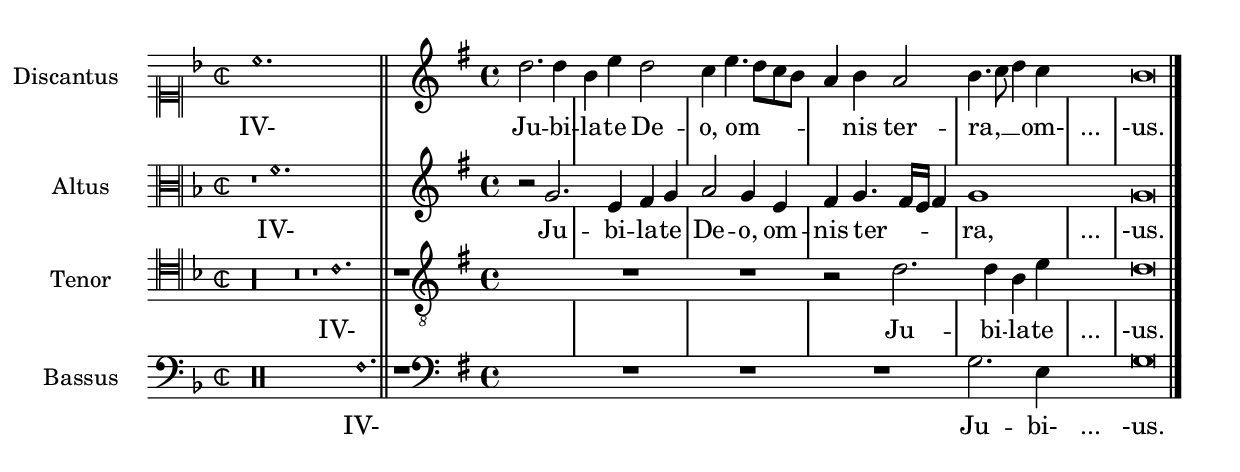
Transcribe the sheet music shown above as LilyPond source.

%% DO NOT EDIT this file manually; it is automatically
%% generated from LSR http://lsr.dsi.unimi.it
%% Make any changes in LSR itself, or in Documentation/snippets/new/ ,
%% and then run scripts/auxiliar/makelsr.py
%%
%% This file is in the public domain.
\version "2.17.11"

\header {
  lsrtags = "ancient-notation, real-music, really-cool, template"

  texidoc = "
When transcribing mensural music, an incipit at the beginning of the
piece is useful to indicate the original key and tempo. While today
musicians are used to bar lines in order to faster recognize rhythmic
patterns, bar lines were not yet invented during the period of mensural
music; in fact, the meter often changed after every few notes. As a
compromise, bar lines are often printed between the staves rather than
on the staves.

"
  doctitle = "Ancient notation template -- modern transcription of mensural music"
} % begin verbatim


global = {
  \set Score.skipBars = ##t

  % incipit
  \once \override Score.SystemStartBracket.transparent = ##t
   % Set tight spacing
  \override Score.SpacingSpanner.spacing-increment = #1.0
  \key f \major
  \time 2/2
  \once \override Staff.TimeSignature.style = #'neomensural
  \override Voice.NoteHead.style = #'neomensural
  \override Voice.Rest.style = #'neomensural
  \set Staff.printKeyCancellation = ##f
  \cadenzaOn % turn off bar lines
  \skip 1*10
  \once \override Staff.BarLine.transparent = ##f
  \bar "||"
  \skip 1*1 % need this extra \skip such that clef change comes
            % after bar line
  \bar ""

  % main
  \cadenzaOff % turn bar lines on again
  \once \override Staff.Clef.full-size-change = ##t
  \set Staff.forceClef = ##t
  \key g \major
  \time 4/4
  \override Voice.NoteHead.style = #'default
  \override Voice.Rest.style = #'default

  % Setting printKeyCancellation back to #t must not
  % occur in the first bar after the incipit.  Dto. for forceClef.
  % Therefore, we need an extra \skip.
  \skip 1*1
  \set Staff.printKeyCancellation = ##t
  \set Staff.forceClef = ##f

  \skip 1*7 % the actual music

  % let finis bar go through all staves
  \override Staff.BarLine.transparent = ##f

  % finis bar
  \bar "|."
}

discantusNotes = {
  \transpose c' c'' {
    \set Staff.instrumentName = #"Discantus  "

    % incipit
    \clef "neomensural-c1"
    c'1. s2   % two bars
    \skip 1*8 % eight bars
    \skip 1*1 % one bar

    % main
    \clef "treble"
    d'2. d'4 |
    b e' d'2 |
    c'4 e'4.( d'8 c' b |
    a4) b a2 |
    b4.( c'8 d'4) c'4 |
    \once \override NoteHead.transparent = ##t c'1 |
    b\breve |
  }
}

discantusLyrics = \lyricmode {
  % incipit
  IV-

  % main
  Ju -- bi -- |
  la -- te De -- |
  o, om --
  nis ter -- |
  ra, __ om- |
  "..." |
  -us. |
}

altusNotes = {
  \transpose c' c'' {
    \set Staff.instrumentName = #"Altus  "

    % incipit
    \clef "neomensural-c3"
    r1        % one bar
    f1. s2    % two bars
    \skip 1*7 % seven bars
    \skip 1*1 % one bar

    % main
    \clef "treble"
    r2 g2. e4 fis g | % two bars
    a2 g4 e |
    fis g4.( fis16 e fis4) |
    g1 |
    \once \override NoteHead.transparent = ##t g1 |
    g\breve |
  }
}

altusLyrics = \lyricmode {
  % incipit
  IV-

  % main
  Ju -- bi -- la -- te | % two bars
  De -- o, om -- |
  nis ter -- ra, |
  "..." |
  -us. |
}

tenorNotes = {
  \transpose c' c' {
    \set Staff.instrumentName = #"Tenor  "

    % incipit
    \clef "neomensural-c4"
    r\longa   % four bars
    r\breve   % two bars
    r1        % one bar
    c'1. s2   % two bars
    \skip 1*1 % one bar
    \skip 1*1 % one bar

    % main
    \clef "treble_8"
    R1 |
    R1 |
    R1 |
    r2 d'2. d'4 b e' | % two bars
    \once \override NoteHead.transparent = ##t e'1 |
    d'\breve |
  }
}

tenorLyrics = \lyricmode {
  % incipit
  IV-

  % main
  Ju -- bi -- la -- te | % two bars
  "..." |
  -us. |
}

bassusNotes = {
  \transpose c' c' {
    \set Staff.instrumentName = #"Bassus  "

    % incipit
    \clef "bass"
    r\maxima  % eight bars
    f1. s2    % two bars
    \skip 1*1 % one bar

    % main
    \clef "bass"
    R1 |
    R1 |
    R1 |
    R1 |
    g2. e4 |
    \once \override NoteHead.transparent = ##t e1 |
    g\breve |
  }
}

bassusLyrics = \lyricmode {
  % incipit
  IV-

  % main
  Ju -- bi- |
  "..." |
  -us. |
}

\score {
  \new StaffGroup = choirStaff <<
    \new Voice =
      "discantusNotes" << \global \discantusNotes >>
    \new Lyrics =
      "discantusLyrics" \lyricsto discantusNotes { \discantusLyrics }
    \new Voice =
      "altusNotes" << \global \altusNotes >>
    \new Lyrics =
      "altusLyrics" \lyricsto altusNotes { \altusLyrics }
    \new Voice =
      "tenorNotes" << \global \tenorNotes >>
    \new Lyrics =
      "tenorLyrics" \lyricsto tenorNotes { \tenorLyrics }
    \new Voice =
      "bassusNotes" << \global \bassusNotes >>
    \new Lyrics =
      "bassusLyrics" \lyricsto bassusNotes { \bassusLyrics }
  >>
  \layout {
    \context {
      \Score

      % no bars in staves
      \override BarLine.transparent = ##t

      % incipit should not start with a start delimiter
      \remove "System_start_delimiter_engraver"
    }
    \context {
      \Voice

      % no slurs
      \override Slur.transparent = ##t

      % The command below can be commented out in
      % short scores, but especially for large scores you
      % will typically yield better line breaking and improve
      % overall spacing if you do not comment the command out.

      \remove "Forbid_line_break_engraver"
    }
  }
}
